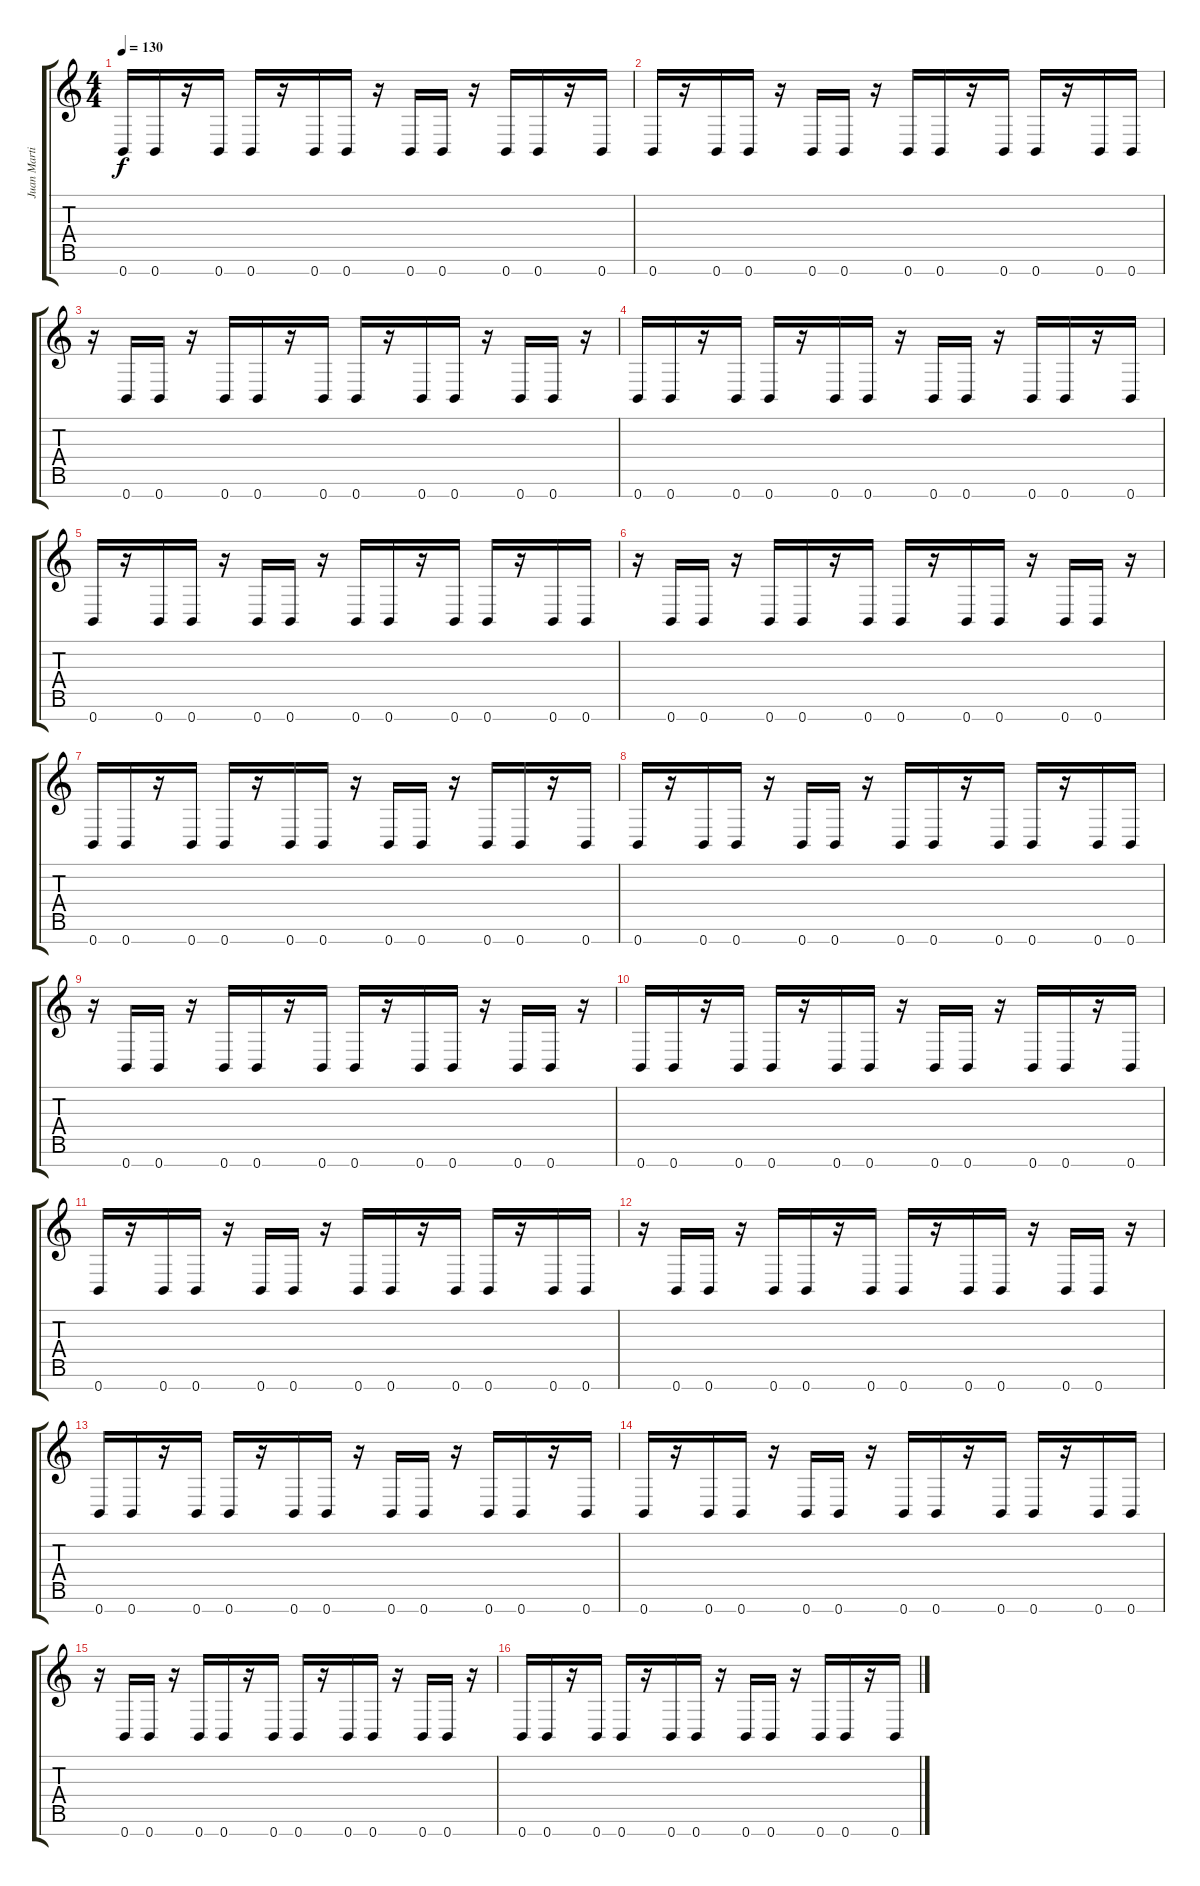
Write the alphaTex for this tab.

\track ("Juan Martin" "Juan Marti") {instrument distortionguitar}
\staff {score tabs}
\tuning (E4 B3 G3 D3 A2 E2 B1) {hide}
\ts (4 4)
\tempo 130
\clef g2
\ks c
0.7.16{dy f instrument distortionguitar} 0.7.16 r.16 0.7.16 0.7.16 r.16 0.7.16 0.7.16 r.16 0.7.16 0.7.16 r.16 0.7.16 0.7.16 r.16 0.7.16 |
0.7.16 r.16 0.7.16 0.7.16 r.16 0.7.16 0.7.16 r.16 0.7.16 0.7.16 r.16 0.7.16 0.7.16 r.16 0.7.16 0.7.16 |
r.16 0.7.16 0.7.16 r.16 0.7.16 0.7.16 r.16 0.7.16 0.7.16 r.16 0.7.16 0.7.16 r.16 0.7.16 0.7.16 r.16 |
0.7.16 0.7.16 r.16 0.7.16 0.7.16 r.16 0.7.16 0.7.16 r.16 0.7.16 0.7.16 r.16 0.7.16 0.7.16 r.16 0.7.16 |
0.7.16 r.16 0.7.16 0.7.16 r.16 0.7.16 0.7.16 r.16 0.7.16 0.7.16 r.16 0.7.16 0.7.16 r.16 0.7.16 0.7.16 |
r.16 0.7.16 0.7.16 r.16 0.7.16 0.7.16 r.16 0.7.16 0.7.16 r.16 0.7.16 0.7.16 r.16 0.7.16 0.7.16 r.16 |
0.7.16 0.7.16 r.16 0.7.16 0.7.16 r.16 0.7.16 0.7.16 r.16 0.7.16 0.7.16 r.16 0.7.16 0.7.16 r.16 0.7.16 |
0.7.16 r.16 0.7.16 0.7.16 r.16 0.7.16 0.7.16 r.16 0.7.16 0.7.16 r.16 0.7.16 0.7.16 r.16 0.7.16 0.7.16 |
r.16 0.7.16 0.7.16 r.16 0.7.16 0.7.16 r.16 0.7.16 0.7.16 r.16 0.7.16 0.7.16 r.16 0.7.16 0.7.16 r.16 |
0.7.16 0.7.16 r.16 0.7.16 0.7.16 r.16 0.7.16 0.7.16 r.16 0.7.16 0.7.16 r.16 0.7.16 0.7.16 r.16 0.7.16 |
0.7.16 r.16 0.7.16 0.7.16 r.16 0.7.16 0.7.16 r.16 0.7.16 0.7.16 r.16 0.7.16 0.7.16 r.16 0.7.16 0.7.16 |
r.16 0.7.16 0.7.16 r.16 0.7.16 0.7.16 r.16 0.7.16 0.7.16 r.16 0.7.16 0.7.16 r.16 0.7.16 0.7.16 r.16 |
0.7.16 0.7.16 r.16 0.7.16 0.7.16 r.16 0.7.16 0.7.16 r.16 0.7.16 0.7.16 r.16 0.7.16 0.7.16 r.16 0.7.16 |
0.7.16 r.16 0.7.16 0.7.16 r.16 0.7.16 0.7.16 r.16 0.7.16 0.7.16 r.16 0.7.16 0.7.16 r.16 0.7.16 0.7.16 |
r.16 0.7.16 0.7.16 r.16 0.7.16 0.7.16 r.16 0.7.16 0.7.16 r.16 0.7.16 0.7.16 r.16 0.7.16 0.7.16 r.16 |
0.7.16 0.7.16 r.16 0.7.16 0.7.16 r.16 0.7.16 0.7.16 r.16 0.7.16 0.7.16 r.16 0.7.16 0.7.16 r.16 0.7.16
